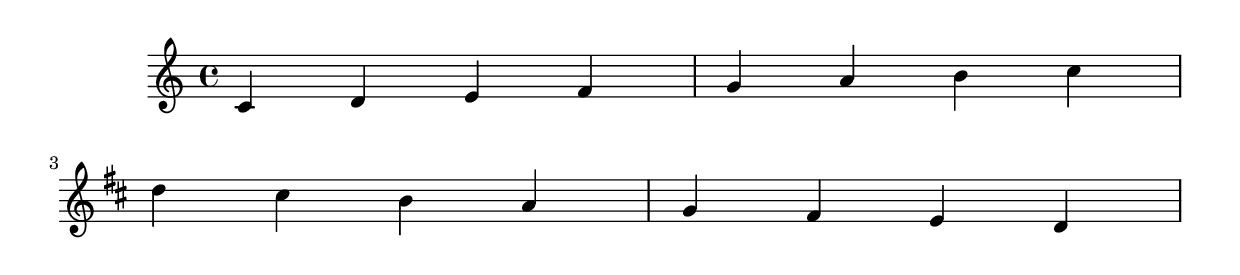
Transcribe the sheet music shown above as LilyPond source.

\version "2.3.17"
\header {

    texidoc = "@cindex Key Signature End of Line
According to normal typesetting conventions, LilyPond typesets key
changes at the end of the line, when the change appears at a line break.
This example shows how to change this default to only print the
new key signature at the beginning of the next line.
" }

\score {
   \relative c' {
    \set Staff.explicitKeySignatureVisibility = #end-of-line-invisible
    c d e f | g a b c | \break
    \key d \major
    d cis b a | g fis e d |
  }
}
